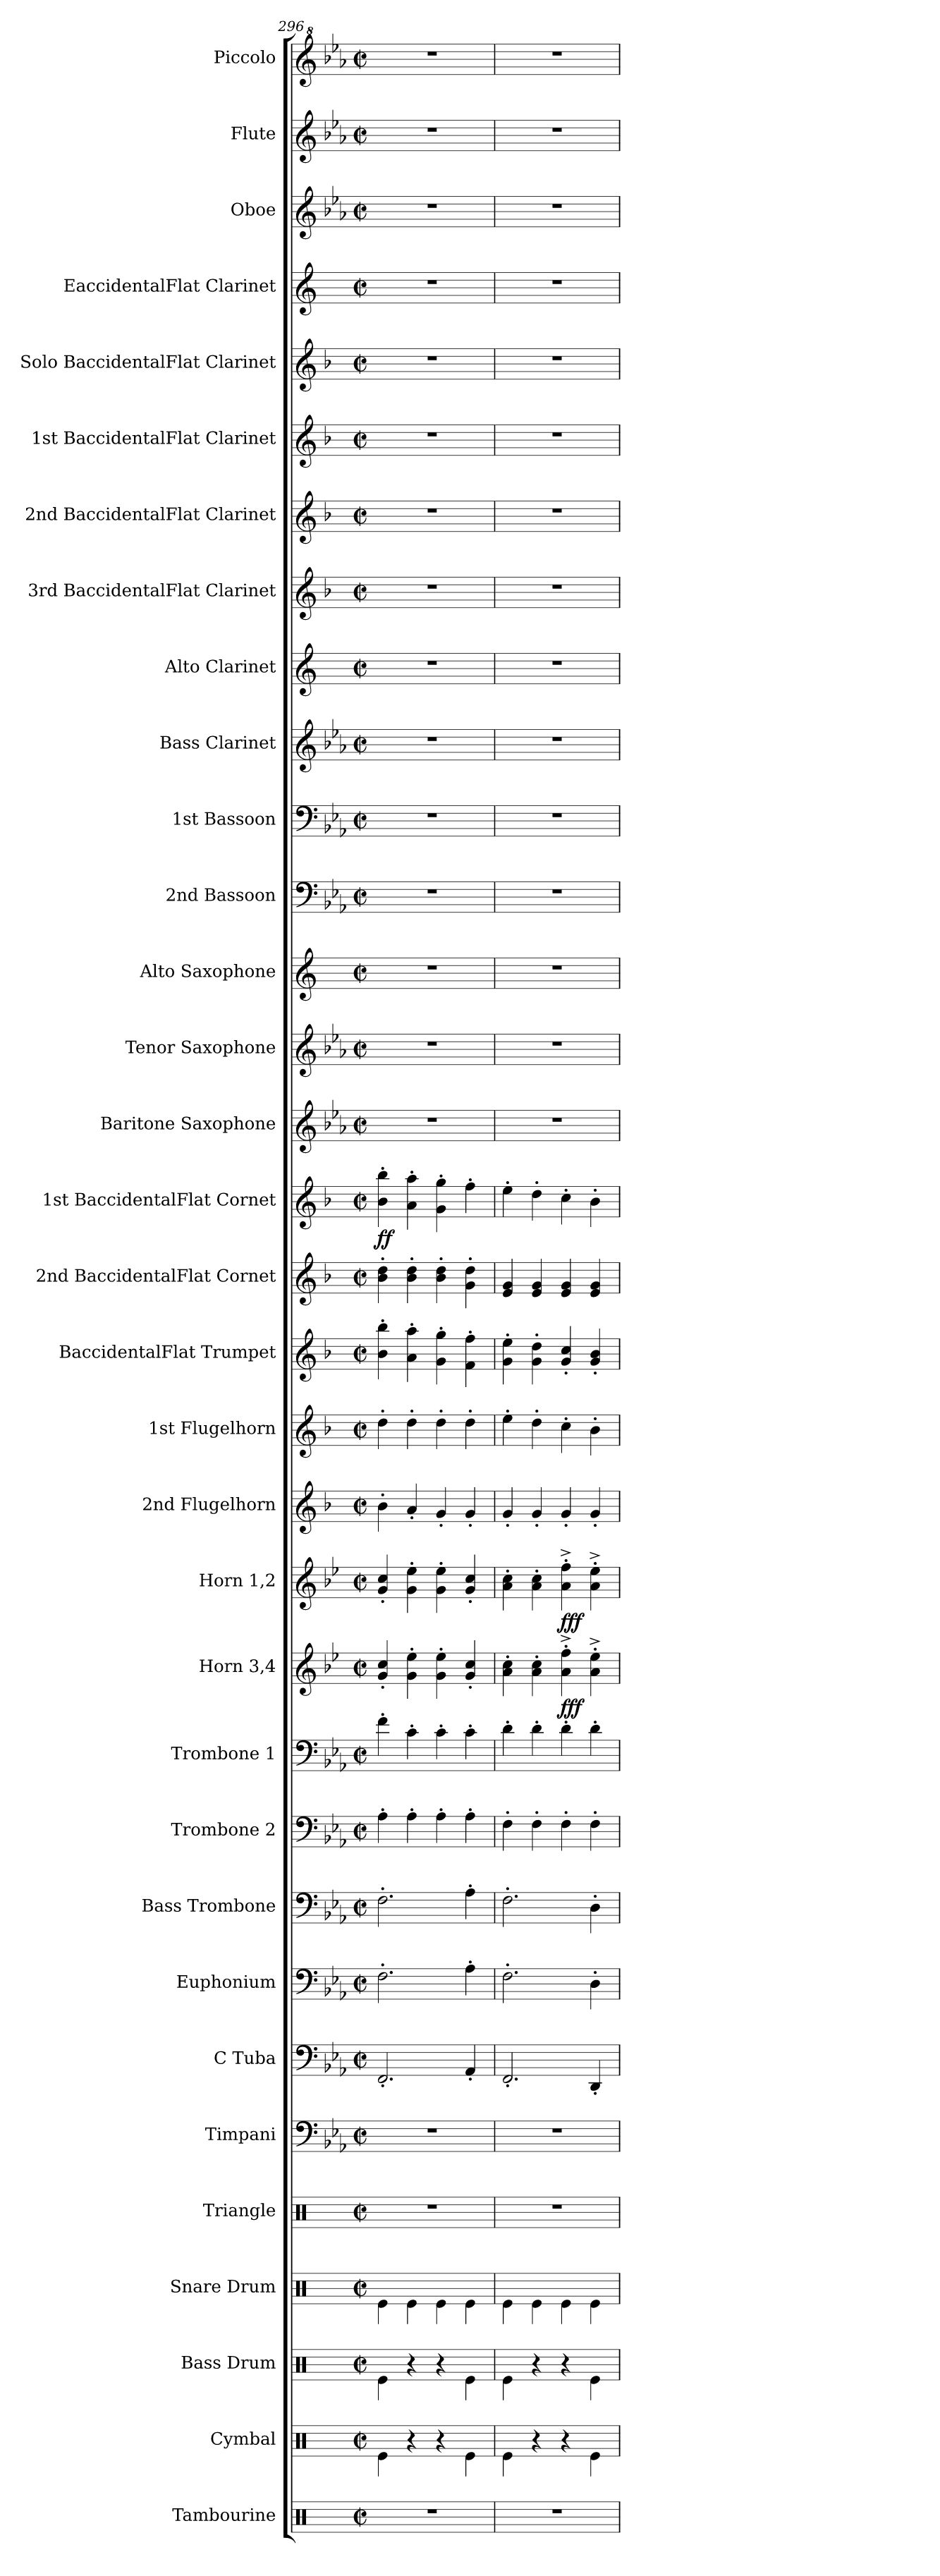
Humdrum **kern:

**kern	**kern	**kern	**kern	**kern	**kern	**kern	**kern	**kern	**kern	**kern	**kern	**dynam	**kern	**dynam	**kern	**kern	**kern	**kern	**kern	**dynam	**kern	**kern	**kern	**kern	**kern	**kern	**kern	**kern	**kern	**kern	**kern	**kern	**kern	**kern	**kern
*part33	*part32	*part31	*part30	*part29	*part28	*part27	*part26	*part25	*part24	*part23	*part22	*part22	*part21	*part21	*part20	*part19	*part18	*part17	*part16	*part16	*part15	*part14	*part13	*part12	*part11	*part10	*part9	*part8	*part7	*part6	*part5	*part4	*part3	*part2	*part1
*staff33	*staff32	*staff31	*staff30	*staff29	*staff28	*staff27	*staff26	*staff25	*staff24	*staff23	*staff22	*staff22	*staff21	*staff21	*staff20	*staff19	*staff18	*staff17	*staff16	*staff16	*staff15	*staff14	*staff13	*staff12	*staff11	*staff10	*staff9	*staff8	*staff7	*staff6	*staff5	*staff4	*staff3	*staff2	*staff1
*I"Tambourine	*I"Cymbal	*I"Bass Drum	*I"Snare Drum	*I"Triangle	*I"Timpani	*I"C Tuba	*I"Euphonium	*I"Bass Trombone	*I"Trombone 2	*I"Trombone 1	*I"Horn 3,4	*	*I"Horn 1,2	*	*I"2nd Flugelhorn	*I"1st Flugelhorn	*I"BaccidentalFlat Trumpet	*I"2nd BaccidentalFlat Cornet	*I"1st BaccidentalFlat Cornet	*	*I"Baritone Saxophone	*I"Tenor Saxophone	*I"Alto Saxophone	*I"2nd Bassoon	*I"1st Bassoon	*I"Bass Clarinet	*I"Alto Clarinet	*I"3rd BaccidentalFlat Clarinet	*I"2nd BaccidentalFlat Clarinet	*I"1st BaccidentalFlat Clarinet	*I"Solo BaccidentalFlat Clarinet	*I"EaccidentalFlat Clarinet	*I"Oboe	*I"Flute	*I"Piccolo
*I'Tamb.	*I'Cym.	*I'B. Dr.	*I'Sn. Dr.	*I'Trgl.	*I'Timp.	*I'C Tu.	*I'Eu.	*I'B. Trb.	*I'Trb. 2	*I'Trb. 1	*I'Hn. 3,4	*	*I'Hn. 1,2	*	*I'2nd Flghn.	*I'1st Flghn.	*I'BaccidentalFlat Tpt.	*I'2nd BaccidentalFlat Cnt.	*I'1st BaccidentalFlat Cnt.	*	*I'Bar. Sax.	*I'T. Sax.	*I'A. Sax.	*I'2nd Bsn.	*I'1st Bsn.	*I'B. Cl.	*I'A. Cl.	*I'3rd BaccidentalFlat Cl.	*I'2nd BaccidentalFlat Cl.	*I'1st BaccidentalFlat Cl.	*I'Solo BaccidentalFlat Cl.	*I'EaccidentalFlat Cl.	*I'Ob.	*I'Fl.	*I'Picc.
*clefX	*clefX	*clefX	*clefX	*clefX	*clefF4	*clefF4	*clefF4	*clefF4	*clefF4	*clefF4	*clefG2	*	*clefG2	*	*clefG2	*clefG2	*clefG2	*clefG2	*clefG2	*	*clefG2	*clefG2	*clefG2	*clefF4	*clefF4	*clefG2	*clefG2	*clefG2	*clefG2	*clefG2	*clefG2	*clefG2	*clefG2	*clefG2	*clefG^2
*	*	*	*	*	*	*	*	*	*	*	*ITrd4c7	*	*ITrd4c7	*	*ITrd1c2	*ITrd1c2	*ITrd1c2	*ITrd1c2	*ITrd1c2	*	*ITrd12c21	*ITrd8c14	*ITrd5c9	*	*	*ITrd8c14	*ITrd5c9	*ITrd1c2	*ITrd1c2	*ITrd1c2	*ITrd1c2	*ITrd-2c-3	*	*	*ITrd-7c-12
*k[]	*k[]	*k[]	*k[]	*k[]	*k[b-e-a-]	*k[b-e-a-]	*k[b-e-a-]	*k[b-e-a-]	*k[b-e-a-]	*k[b-e-a-]	*k[b-e-a-]	*	*k[b-e-a-]	*	*k[b-e-a-]	*k[b-e-a-]	*k[b-e-a-]	*k[b-e-a-]	*k[b-e-a-]	*	*k[b-e-a-]	*k[b-e-a-]	*k[b-e-a-]	*k[b-e-a-]	*k[b-e-a-]	*k[b-e-a-]	*k[b-e-a-]	*k[b-e-a-]	*k[b-e-a-]	*k[b-e-a-]	*k[b-e-a-]	*k[b-e-a-]	*k[b-e-a-]	*k[b-e-a-]	*k[b-e-a-]
*M4/4	*M4/4	*M4/4	*M4/4	*M4/4	*M4/4	*M4/4	*M4/4	*M4/4	*M4/4	*M4/4	*M4/4	*	*M4/4	*	*M4/4	*M4/4	*M4/4	*M4/4	*M4/4	*	*M4/4	*M4/4	*M4/4	*M4/4	*M4/4	*M4/4	*M4/4	*M4/4	*M4/4	*M4/4	*M4/4	*M4/4	*M4/4	*M4/4	*M4/4
*met(c|)	*met(c|)	*met(c|)	*met(c|)	*met(c|)	*met(c|)	*met(c|)	*met(c|)	*met(c|)	*met(c|)	*met(c|)	*met(c|)	*	*met(c|)	*	*met(c|)	*met(c|)	*met(c|)	*met(c|)	*met(c|)	*	*met(c|)	*met(c|)	*met(c|)	*met(c|)	*met(c|)	*met(c|)	*met(c|)	*met(c|)	*met(c|)	*met(c|)	*met(c|)	*met(c|)	*met(c|)	*met(c|)	*met(c|)
=296	=296	=296	=296	=296	=296	=296	=296	=296	=296	=296	=296	=296	=296	=296	=296	=296	=296	=296	=296	=296	=296	=296	=296	=296	=296	=296	=296	=296	=296	=296	=296	=296	=296	=296	=296
!	!	!	!	!	!	!	!	!	!	!	!	!	!	!	!	!	!	!	!	!LO:DY:b	!	!	!	!	!	!	!	!	!	!	!	!	!	!	!
1r	4Re\	4Re\	4Re\	1r	1r	2.FF'/	2.F'\	2.F'\	4A-'\	4f'\	4c/' 4f/'	.	4c/' 4f/'	.	4a-'\	4cc'\	4a-\' 4aa-\'	4a-\' 4cc\'	4a-\' 4aa-\'	ff	1r	1r	1r	1r	1r	1r	1r	1r	1r	1r	1r	1r	1r	1r	1r
.	4r	4r	4Re\	.	.	.	.	.	4A-'\	4c'\	4c\' 4a-\'	.	4c\' 4a-\'	.	4g'/	4cc'\	4g\' 4gg\'	4a-\' 4cc\'	4g\' 4gg\'	.	.	.	.	.	.	.	.	.	.	.	.	.	.	.	.
.	4r	4r	4Re\	.	.	.	.	.	4A-'\	4c'\	4c\' 4a-\'	.	4c\' 4a-\'	.	4f'/	4cc'\	4f\' 4ff\'	4a-\' 4cc\'	4f\' 4ff\'	.	.	.	.	.	.	.	.	.	.	.	.	.	.	.	.
.	4Re\	4Re\	4Re\	.	.	4AA-'/	4A-'\	4A-'\	4A-'\	4c'\	4c/' 4f/'	.	4c/' 4f/'	.	4f'/	4cc'\	4e-\' 4ee-\'	4f\' 4cc\'	4ee-'\	.	.	.	.	.	.	.	.	.	.	.	.	.	.	.	.
=297	=297	=297	=297	=297	=297	=297	=297	=297	=297	=297	=297	=297	=297	=297	=297	=297	=297	=297	=297	=297	=297	=297	=297	=297	=297	=297	=297	=297	=297	=297	=297	=297	=297	=297	=297
1r	4Re\	4Re\	4Re\	1r	1r	2.FF'/	2.F'\	2.F'\	4F'\	4d'\	4d\' 4f\'	.	4d\' 4f\'	.	4f'/	4dd'\	4f\' 4dd\'	4d/ 4f/	4dd'\	.	1r	1r	1r	1r	1r	1r	1r	1r	1r	1r	1r	1r	1r	1r	1r
.	4r	4r	4Re\	.	.	.	.	.	4F'\	4d'\	4d\' 4f\'	.	4d\' 4f\'	.	4f'/	4cc'\	4f\' 4cc\'	4d/ 4f/	4cc'\	.	.	.	.	.	.	.	.	.	.	.	.	.	.	.	.
!	!	!	!	!	!	!	!	!	!	!	!	!LO:DY:b	!	!LO:DY:b	!	!	!	!	!	!	!	!	!	!	!	!	!	!	!	!	!	!	!	!	!
.	4r	4r	4Re\	.	.	.	.	.	4F'\	4d'\	4d\'^ 4b-\'^	fff	4d\'^ 4b-\'^	fff	4f'/	4b-'\	4f/' 4b-/'	4d/ 4f/	4b-'\	.	.	.	.	.	.	.	.	.	.	.	.	.	.	.	.
.	4Re\	4Re\	4Re\	.	.	4DD'/	4D'\	4D'\	4F'\	4d'\	4d\'^ 4a-\'^	.	4d\'^ 4a-\'^	.	4f'/	4a-'\	4f/' 4a-/'	4d/ 4f/	4a-'\	.	.	.	.	.	.	.	.	.	.	.	.	.	.	.	.
=	=	=	=	=	=	=	=	=	=	=	=	=	=	=	=	=	=	=	=	=	=	=	=	=	=	=	=	=	=	=	=	=	=	=	=
*-	*-	*-	*-	*-	*-	*-	*-	*-	*-	*-	*-	*-	*-	*-	*-	*-	*-	*-	*-	*-	*-	*-	*-	*-	*-	*-	*-	*-	*-	*-	*-	*-	*-	*-	*-
